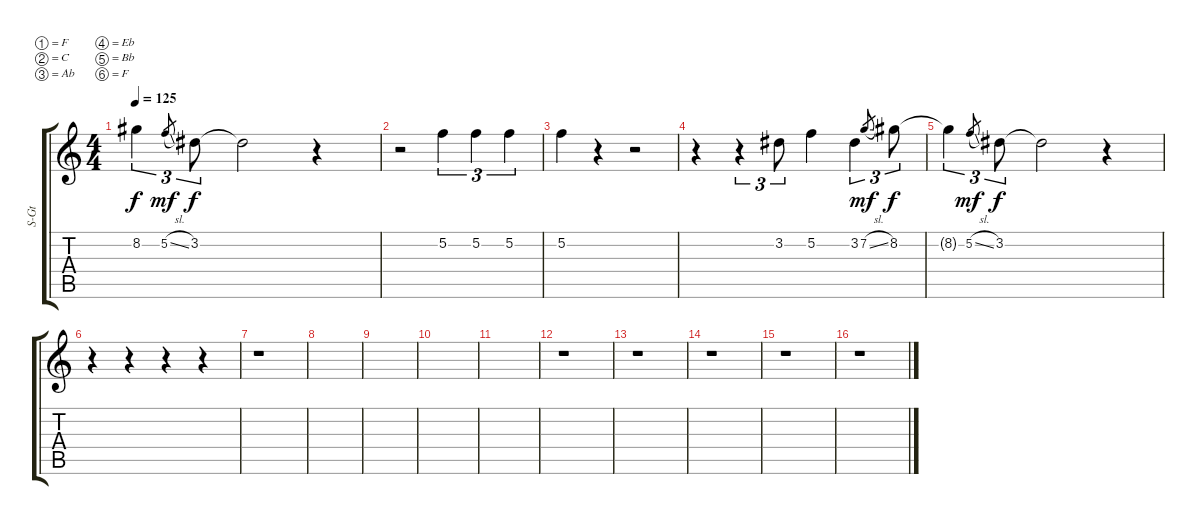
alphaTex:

\track ("Vocals" "S-Gt") {instrument honkytonkpiano}
\staff {score tabs}
\tuning (F4 C4 Ab3 Eb3 Bb2 F2)
\displaytranspose 12
\ts (4 4)
\tempo 125
\clef g2
\ks c
8.2{t}.4{tu (3 2) dy f} 5.2{sl}.8{gr dy mf} 3.2.8{tu (3 2) dy f} 3.2{t}.2 r.4 |
r.2 5.2.4{tu (3 2)} 5.2.4{tu (3 2)} 5.2.4{tu (3 2)} |
5.2.4 r.4 r.2 |
r.4 r.4{tu (3 2)} 3.2.8{tu (3 2)} 5.2.4 3.2.4{tu (3 2)} 7.2{sl}.8{gr dy mf} 8.2.8{tu (3 2) dy f} |
8.2{t}.4{tu (3 2)} 5.2{sl}.8{gr dy mf} 3.2.8{tu (3 2) dy f} 3.2{t}.2 r.4 |
r.4 r.4 r.4 r.4 |
r.1 |
|
|
|
|
r.1 |
r.1 |
r.1 |
r.1 |
r.1
